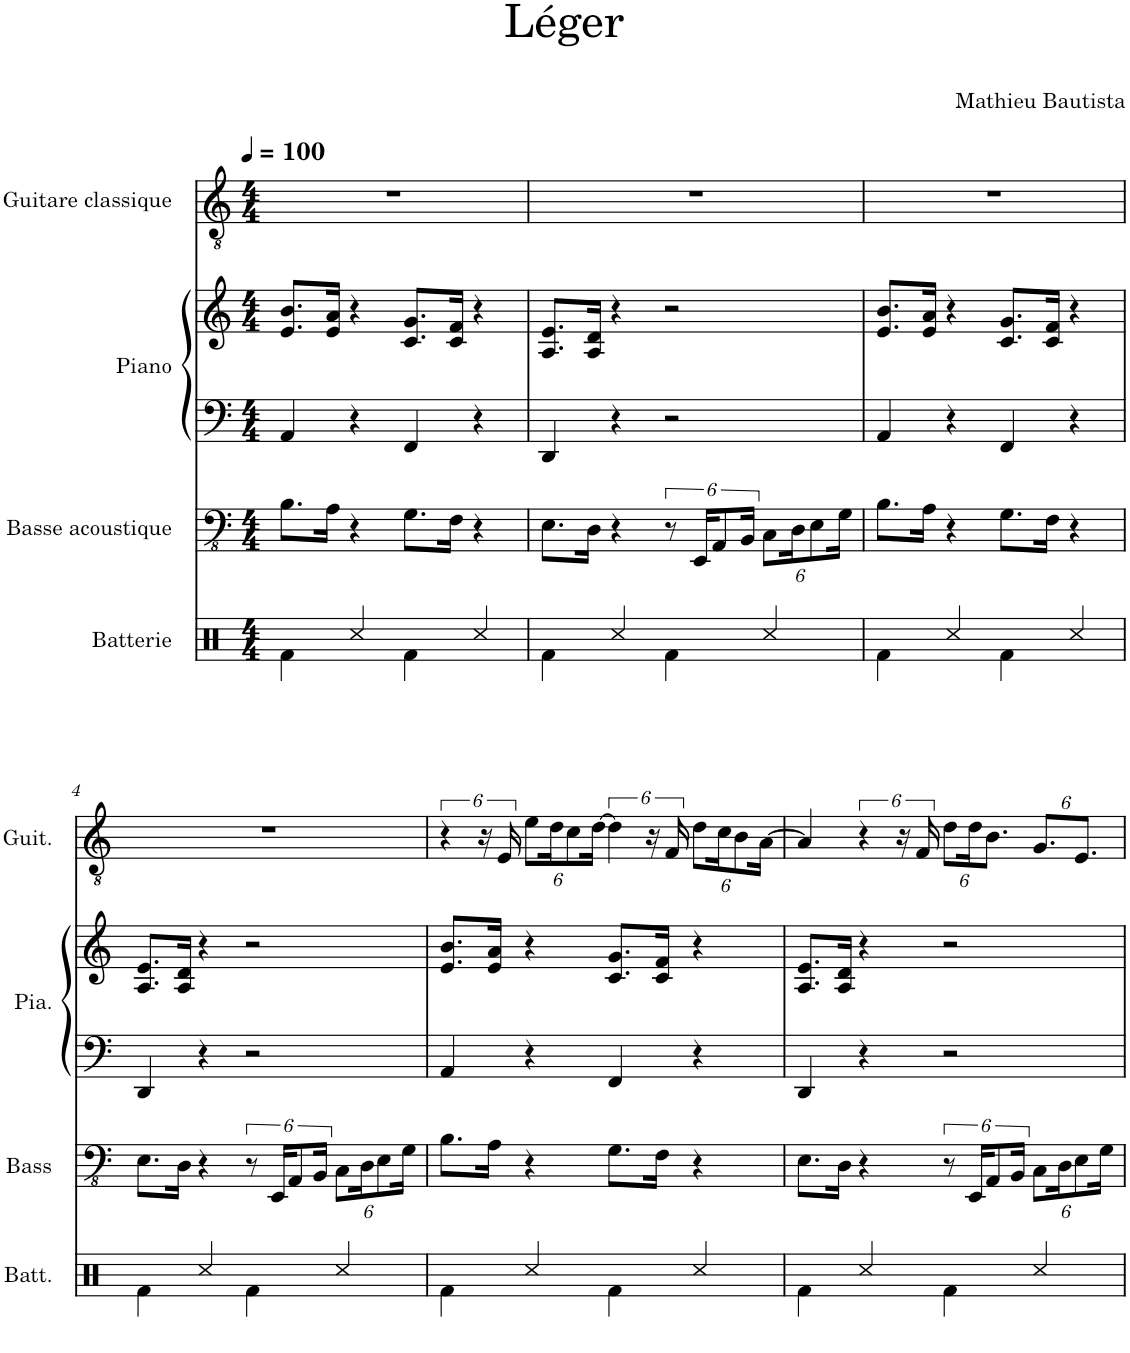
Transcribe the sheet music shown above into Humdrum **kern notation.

**kern	**kern	**kern	**kern	**kern
*part4	*part3	*part2	*part2	*part1
*staff5	*staff4	*staff3	*staff2	*staff1
*I"Batterie	*I"Basse acoustique	*I"Piano	*	*I"Guitare classique
*I'Batt.	*I'Bass	*I'Pia.	*	*I'Guit.
*clefX	*clefFv4	*clefF4	*clefG2	*clefGv2
*k[]	*k[]	*k[]	*k[]	*k[]
*M4/4	*M4/4	*M4/4	*M4/4	*M4/4
*MM100	*MM100	*MM100	*MM100	*MM100
=1	=1	=1	=1	=1
4Rf\	8.BB\L	4AA/	8.e/ 8.b/L	1r
.	16AA\Jk	.	16e/ 16a/Jk	.
4Rcc/	4r	4r	4r	.
4Rf\	8.GG\L	4FF/	8.c/ 8.g/L	.
.	16FF\Jk	.	16c/ 16f/Jk	.
4Rcc/	4r	4r	4r	.
=2	=2	=2	=2	=2
4Rf\	8.EE\L	4DD/	8.A/ 8.e/L	1r
.	16DD\Jk	.	16A/ 16d/Jk	.
4Rcc/	4r	4r	4r	.
4Rf\	12r	2r	2r	.
.	24EEE/KL	.	.	.
.	12AAA/	.	.	.
.	24BBB/Jk	.	.	.
*	*Xbrackettup	*	*	*
4Rcc/	12CC\L	.	.	.
.	24DD\K	.	.	.
.	12EE\	.	.	.
.	24GG\Jk	.	.	.
=3	=3	=3	=3	=3
4Rf\	8.BB\L	4AA/	8.e/ 8.b/L	1r
.	16AA\Jk	.	16e/ 16a/Jk	.
4Rcc/	4r	4r	4r	.
4Rf\	8.GG\L	4FF/	8.c/ 8.g/L	.
.	16FF\Jk	.	16c/ 16f/Jk	.
4Rcc/	4r	4r	4r	.
!!LO:LB:g=z
=4	=4	=4	=4	=4
4Rf\	8.EE\L	4DD/	8.A/ 8.e/L	1r
.	16DD\Jk	.	16A/ 16d/Jk	.
4Rcc/	4r	4r	4r	.
*	*brackettup	*	*	*
4Rf\	12r	2r	2r	.
.	24EEE/KL	.	.	.
.	12AAA/	.	.	.
.	24BBB/Jk	.	.	.
*	*Xbrackettup	*	*	*
4Rcc/	12CC\L	.	.	.
.	24DD\K	.	.	.
.	12EE\	.	.	.
.	24GG\Jk	.	.	.
=5	=5	=5	=5	=5
4Rf\	8.BB\L	4AA/	8.e/ 8.b/L	6r
.	.	.	.	24r
.	16AA\Jk	.	16e/ 16a/Jk	.
.	.	.	.	24E/
*	*	*	*	*Xbrackettup
4Rcc/	4r	4r	4r	12e\L
.	.	.	.	24d\K
.	.	.	.	12c\
.	.	.	.	[24d\Jk
*	*	*	*	*brackettup
4Rf\	8.GG\L	4FF/	8.c/ 8.g/L	6d\]
.	.	.	.	24r
.	16FF\Jk	.	16c/ 16f/Jk	.
.	.	.	.	24F/
*	*	*	*	*Xbrackettup
4Rcc/	4r	4r	4r	12d\L
.	.	.	.	24c\K
.	.	.	.	12B\
.	.	.	.	[24A\Jk
=6	=6	=6	=6	=6
4Rf\	8.EE\L	4DD/	8.A/ 8.e/L	4A/]
.	16DD\Jk	.	16A/ 16d/Jk	.
*	*	*	*	*brackettup
4Rcc/	4r	4r	4r	6r
.	.	.	.	24r
.	.	.	.	24F/
*	*brackettup	*	*	*Xbrackettup
4Rf\	12r	2r	2r	12d\L
.	24EEE/KL	.	.	24d\K
.	12AAA/	.	.	12.B\J
.	24BBB/Jk	.	.	.
*	*Xbrackettup	*	*	*
4Rcc/	12CC\L	.	.	12.G/L
.	24DD\K	.	.	.
.	12EE\	.	.	12.E/J
.	24GG\Jk	.	.	.
=	=	=	=	=
*-	*-	*-	*-	*-
